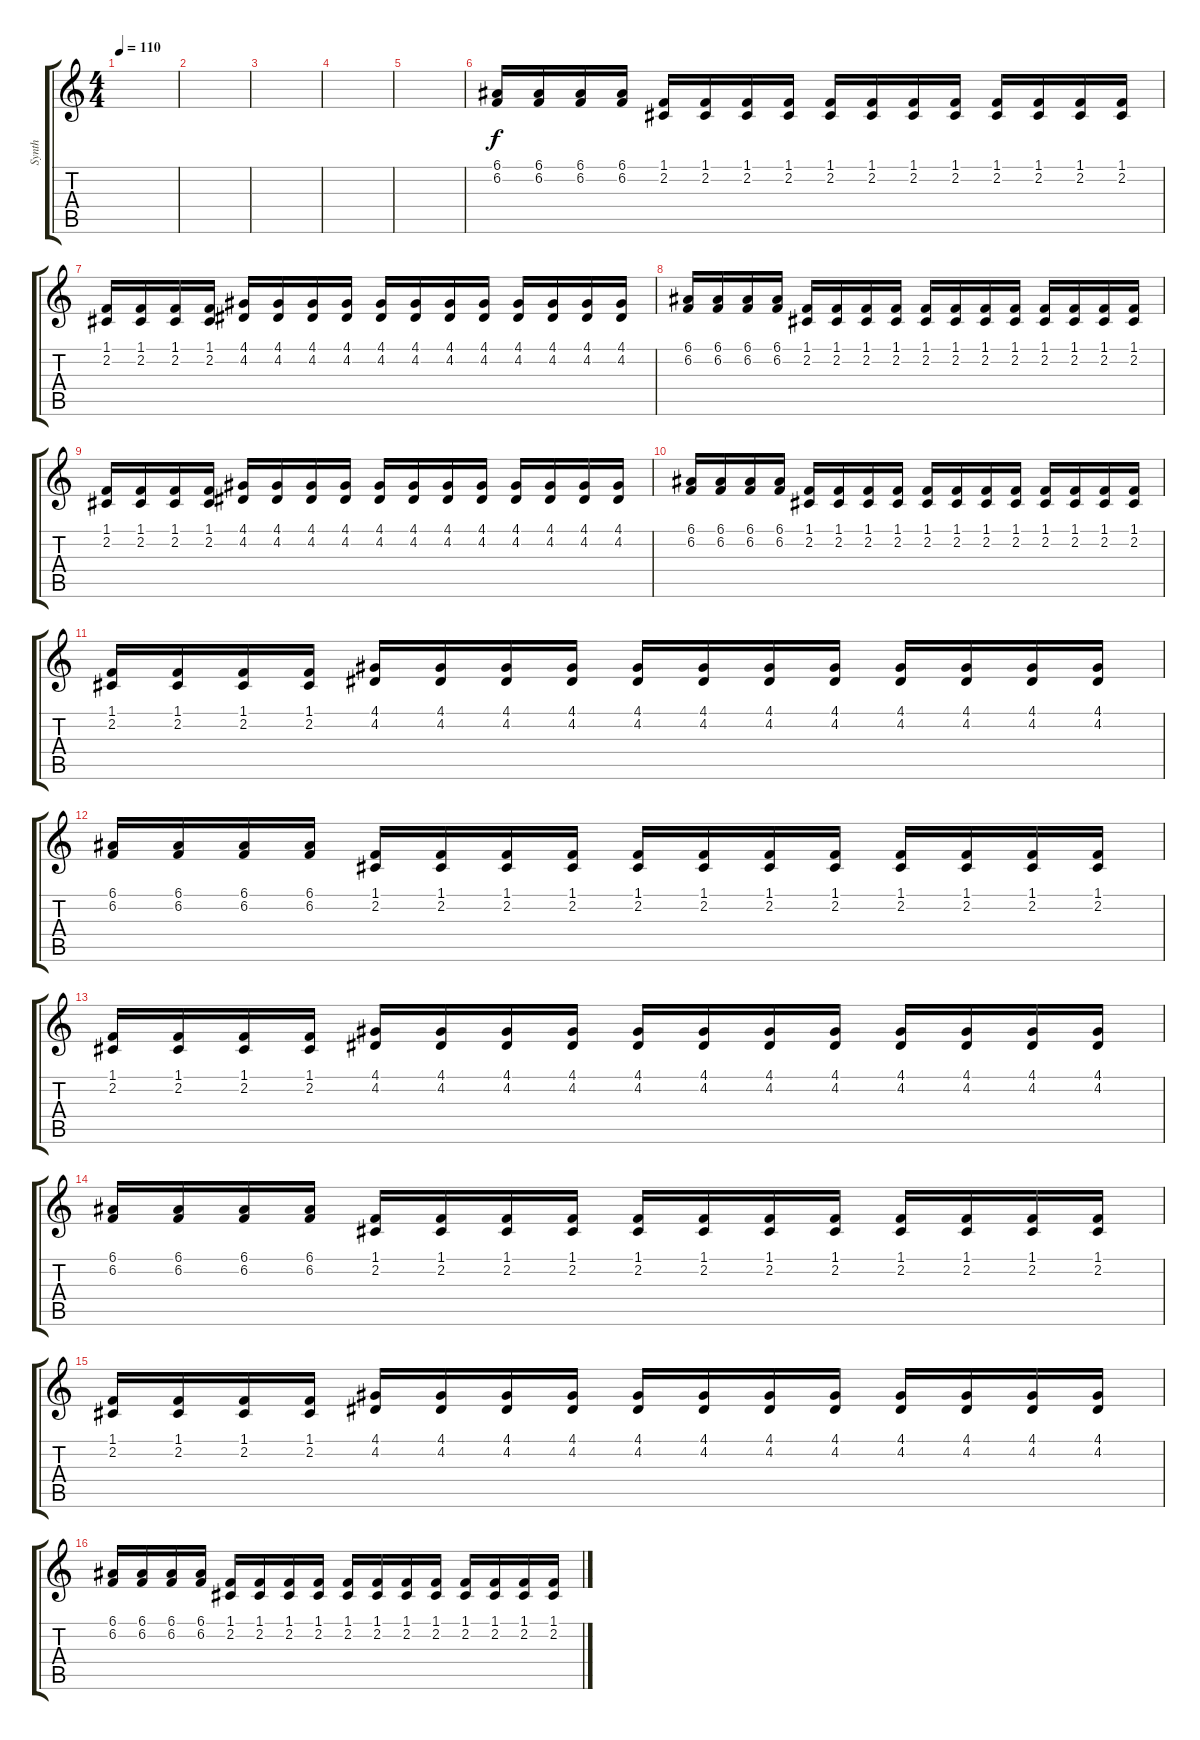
\track ("Synth" "Synth") {instrument lead5charang}
\staff {score tabs}
\tuning (E4 B3 G3 D3 A2 E2) {hide}
\ts (4 4)
\tempo 110
\clef g2
\ks c
|
|
|
|
|
(6.1 6.2).16 (6.1 6.2).16 (6.1 6.2).16 (6.1 6.2).16 (1.1 2.2).16 (1.1 2.2).16 (1.1 2.2).16 (1.1 2.2).16 (1.1 2.2).16 (1.1 2.2).16 (1.1 2.2).16 (1.1 2.2).16 (1.1 2.2).16 (1.1 2.2).16 (1.1 2.2).16 (1.1 2.2).16 |
(1.1 2.2).16 (1.1 2.2).16 (1.1 2.2).16 (1.1 2.2).16 (4.1 4.2).16 (4.1 4.2).16 (4.1 4.2).16 (4.1 4.2).16 (4.1 4.2).16 (4.1 4.2).16 (4.1 4.2).16 (4.1 4.2).16 (4.1 4.2).16 (4.1 4.2).16 (4.1 4.2).16 (4.1 4.2).16 |
(6.1 6.2).16 (6.1 6.2).16 (6.1 6.2).16 (6.1 6.2).16 (1.1 2.2).16 (1.1 2.2).16 (1.1 2.2).16 (1.1 2.2).16 (1.1 2.2).16 (1.1 2.2).16 (1.1 2.2).16 (1.1 2.2).16 (1.1 2.2).16 (1.1 2.2).16 (1.1 2.2).16 (1.1 2.2).16 |
(1.1 2.2).16 (1.1 2.2).16 (1.1 2.2).16 (1.1 2.2).16 (4.1 4.2).16 (4.1 4.2).16 (4.1 4.2).16 (4.1 4.2).16 (4.1 4.2).16 (4.1 4.2).16 (4.1 4.2).16 (4.1 4.2).16 (4.1 4.2).16 (4.1 4.2).16 (4.1 4.2).16 (4.1 4.2).16 |
(6.1 6.2).16 (6.1 6.2).16 (6.1 6.2).16 (6.1 6.2).16 (1.1 2.2).16 (1.1 2.2).16 (1.1 2.2).16 (1.1 2.2).16 (1.1 2.2).16 (1.1 2.2).16 (1.1 2.2).16 (1.1 2.2).16 (1.1 2.2).16 (1.1 2.2).16 (1.1 2.2).16 (1.1 2.2).16 |
(1.1 2.2).16 (1.1 2.2).16 (1.1 2.2).16 (1.1 2.2).16 (4.1 4.2).16 (4.1 4.2).16 (4.1 4.2).16 (4.1 4.2).16 (4.1 4.2).16 (4.1 4.2).16 (4.1 4.2).16 (4.1 4.2).16 (4.1 4.2).16 (4.1 4.2).16 (4.1 4.2).16 (4.1 4.2).16 |
(6.1 6.2).16 (6.1 6.2).16 (6.1 6.2).16 (6.1 6.2).16 (1.1 2.2).16 (1.1 2.2).16 (1.1 2.2).16 (1.1 2.2).16 (1.1 2.2).16 (1.1 2.2).16 (1.1 2.2).16 (1.1 2.2).16 (1.1 2.2).16 (1.1 2.2).16 (1.1 2.2).16 (1.1 2.2).16 |
(1.1 2.2).16 (1.1 2.2).16 (1.1 2.2).16 (1.1 2.2).16 (4.1 4.2).16 (4.1 4.2).16 (4.1 4.2).16 (4.1 4.2).16 (4.1 4.2).16 (4.1 4.2).16 (4.1 4.2).16 (4.1 4.2).16 (4.1 4.2).16 (4.1 4.2).16 (4.1 4.2).16 (4.1 4.2).16 |
(6.1 6.2).16 (6.1 6.2).16 (6.1 6.2).16 (6.1 6.2).16 (1.1 2.2).16 (1.1 2.2).16 (1.1 2.2).16 (1.1 2.2).16 (1.1 2.2).16 (1.1 2.2).16 (1.1 2.2).16 (1.1 2.2).16 (1.1 2.2).16 (1.1 2.2).16 (1.1 2.2).16 (1.1 2.2).16 |
(1.1 2.2).16 (1.1 2.2).16 (1.1 2.2).16 (1.1 2.2).16 (4.1 4.2).16 (4.1 4.2).16 (4.1 4.2).16 (4.1 4.2).16 (4.1 4.2).16 (4.1 4.2).16 (4.1 4.2).16 (4.1 4.2).16 (4.1 4.2).16 (4.1 4.2).16 (4.1 4.2).16 (4.1 4.2).16 |
(6.1 6.2).16 (6.1 6.2).16 (6.1 6.2).16 (6.1 6.2).16 (1.1 2.2).16 (1.1 2.2).16 (1.1 2.2).16 (1.1 2.2).16 (1.1 2.2).16 (1.1 2.2).16 (1.1 2.2).16 (1.1 2.2).16 (1.1 2.2).16 (1.1 2.2).16 (1.1 2.2).16 (1.1 2.2).16
